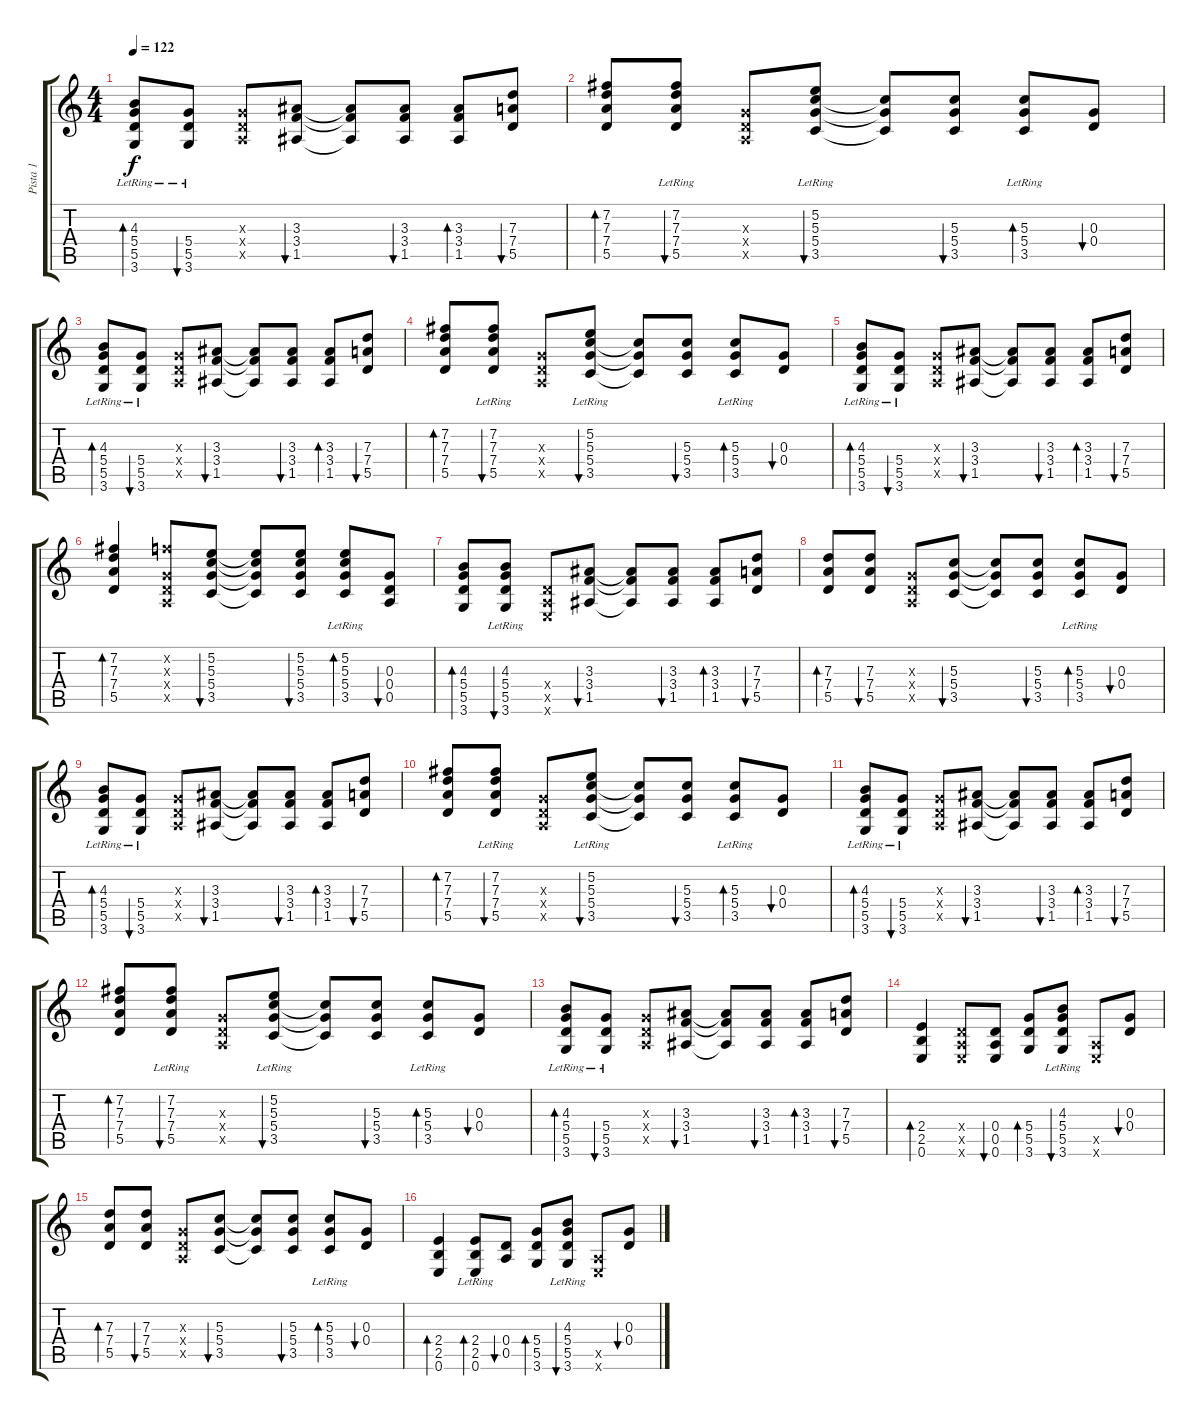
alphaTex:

\track ("Pista 1" "Pista 1") {instrument acousticguitarsteel}
\staff {score tabs}
\tuning (E4 B3 G3 D3 A2 E2) {hide}
\ts (4 4)
\tempo 122
\clef g2
\ks c
(4.3{lr} 5.4 5.5 3.6).8{bd 30 dy f} (5.4 5.5 3.6{lr}).8{bu 30} (0.3{x} 0.4{x} 0.5{x}).8 (3.3 3.4 1.5).8{bu 30} (3.3{t} 3.4{t} 1.5{t}).8 (3.3 3.4 1.5).8{bu 30} (3.3 3.4 1.5).8{bd 30} (7.3 7.4 5.5).8{bu 30} |
(7.2 7.3 7.4 5.5).8{bd 30} (7.2{lr} 7.3 7.4 5.5).8{bu 30} (0.3{x} 0.4{x} 0.5{x}).8 (5.2{lr} 5.3 5.4 3.5).8{bu 30} (5.3{t} 5.4{t} 3.5{t}).8 (5.3 5.4 3.5).8{bu 30} (5.3 5.4 3.5{lr}).8{bd 30} (0.3 0.4).8{bu 30} |
(4.3{lr} 5.4 5.5 3.6).8{bd 30} (5.4 5.5 3.6{lr}).8{bu 30} (0.3{x} 0.4{x} 0.5{x}).8 (3.3 3.4 1.5).8{bu 30} (3.3{t} 3.4{t} 1.5{t}).8 (3.3 3.4 1.5).8{bu 30} (3.3 3.4 1.5).8{bd 30} (7.3 7.4 5.5).8{bu 30} |
(7.2 7.3 7.4 5.5).8{bd 30} (7.2{lr} 7.3 7.4 5.5).8{bu 30} (0.3{x} 0.4{x} 0.5{x}).8 (5.2{lr} 5.3 5.4 3.5).8{bu 30} (5.3{t} 5.4{t} 3.5{t}).8 (5.3 5.4 3.5).8{bu 30} (5.3 5.4 3.5{lr}).8{bd 30} (0.3 0.4).8{bu 30} |
(4.3{lr} 5.4 5.5 3.6).8{bd 30} (5.4 5.5 3.6{lr}).8{bu 30} (0.3{x} 0.4{x} 0.5{x}).8 (3.3 3.4 1.5).8{bu 30} (3.3{t} 3.4{t} 1.5{t}).8 (3.3 3.4 1.5).8{bu 30} (3.3 3.4 1.5).8{bd 30} (7.3 7.4 5.5).8{bu 30} |
(7.2 7.3 7.4 5.5).4{bd 30} (6.2{x} 0.3{x} 0.4{x} 0.5{x}).8 (5.2 5.3 5.4 3.5).8{bu 30} (5.2{t} 5.3{t} 5.4{t} 3.5{t}).8 (5.2 5.3 5.4 3.5).8{bu 30} (5.2{lr} 5.3 5.4 3.5).8{bd 30} (0.3 0.4 0.5).8{bu 30} |
(4.3 5.4 5.5 3.6).8{bd 30} (4.3{lr} 5.4 5.5 3.6).8{bu 30} (0.4{x} 0.5{x} 0.6{x}).8 (3.3 3.4 1.5).8{bu 30} (3.3{t} 3.4{t} 1.5{t}).8 (3.3 3.4 1.5).8{bu 30} (3.3 3.4 1.5).8{bd 30} (7.3 7.4 5.5).8{bu 30} |
(7.3 7.4 5.5).8{bd 30} (7.3 7.4 5.5).8{bu 30} (0.3{x} 0.4{x} 0.5{x}).8 (5.3 5.4 3.5).8{bu 30} (5.3{t} 5.4{t} 3.5{t}).8 (5.3 5.4 3.5).8{bu 30} (5.3 5.4 3.5{lr}).8{bd 30} (0.3 0.4).8{bu 30} |
(4.3{lr} 5.4 5.5 3.6).8{bd 30} (5.4 5.5 3.6{lr}).8{bu 30} (0.3{x} 0.4{x} 0.5{x}).8 (3.3 3.4 1.5).8{bu 30} (3.3{t} 3.4{t} 1.5{t}).8 (3.3 3.4 1.5).8{bu 30} (3.3 3.4 1.5).8{bd 30} (7.3 7.4 5.5).8{bu 30} |
(7.2 7.3 7.4 5.5).8{bd 30} (7.2{lr} 7.3 7.4 5.5).8{bu 30} (0.3{x} 0.4{x} 0.5{x}).8 (5.2{lr} 5.3 5.4 3.5).8{bu 30} (5.3{t} 5.4{t} 3.5{t}).8 (5.3 5.4 3.5).8{bu 30} (5.3 5.4 3.5{lr}).8{bd 30} (0.3 0.4).8{bu 30} |
(4.3{lr} 5.4 5.5 3.6).8{bd 30} (5.4 5.5 3.6{lr}).8{bu 30} (0.3{x} 0.4{x} 0.5{x}).8 (3.3 3.4 1.5).8{bu 30} (3.3{t} 3.4{t} 1.5{t}).8 (3.3 3.4 1.5).8{bu 30} (3.3 3.4 1.5).8{bd 30} (7.3 7.4 5.5).8{bu 30} |
(7.2 7.3 7.4 5.5).8{bd 30} (7.2{lr} 7.3 7.4 5.5).8{bu 30} (0.3{x} 0.4{x} 0.5{x}).8 (5.2{lr} 5.3 5.4 3.5).8{bu 30} (5.3{t} 5.4{t} 3.5{t}).8 (5.3 5.4 3.5).8{bu 30} (5.3 5.4 3.5{lr}).8{bd 30} (0.3 0.4).8{bu 30} |
(4.3{lr} 5.4 5.5 3.6).8{bd 30} (5.4 5.5 3.6{lr}).8{bu 30} (0.3{x} 0.4{x} 0.5{x}).8 (3.3 3.4 1.5).8{bu 30} (3.3{t} 3.4{t} 1.5{t}).8 (3.3 3.4 1.5).8{bu 30} (3.3 3.4 1.5).8{bd 30} (7.3 7.4 5.5).8{bu 30} |
(2.4 2.5 0.6).4{bd 60} (0.4{x} 0.5{x} 0.6{x}).8 (0.4 0.5 0.6).8{bu 30} (5.4 5.5 3.6).8{bd 30} (4.3{lr} 5.4{lr} 5.5 3.6).8{bu 30} (0.5{x} 0.6{x}).8 (0.3 0.4).8{bu 30} |
(7.3 7.4 5.5).8{bd 30} (7.3 7.4 5.5).8{bu 30} (0.3{x} 0.4{x} 0.5{x}).8 (5.3 5.4 3.5).8{bu 30} (5.3{t} 5.4{t} 3.5{t}).8 (5.3 5.4 3.5).8{bu 30} (5.3 5.4 3.5{lr}).8{bd 30} (0.3 0.4).8{bu 30} |
(2.4 2.5 0.6).4{bd 60} (2.4 2.5 0.6{lr}).8{bd 30} (0.4 0.5).8{bu 30} (5.4 5.5 3.6).8{bd 30} (4.3{lr} 5.4{lr} 5.5 3.6).8{bu 30} (0.5{x} 0.6{x}).8 (0.3 0.4).8{bu 30}
